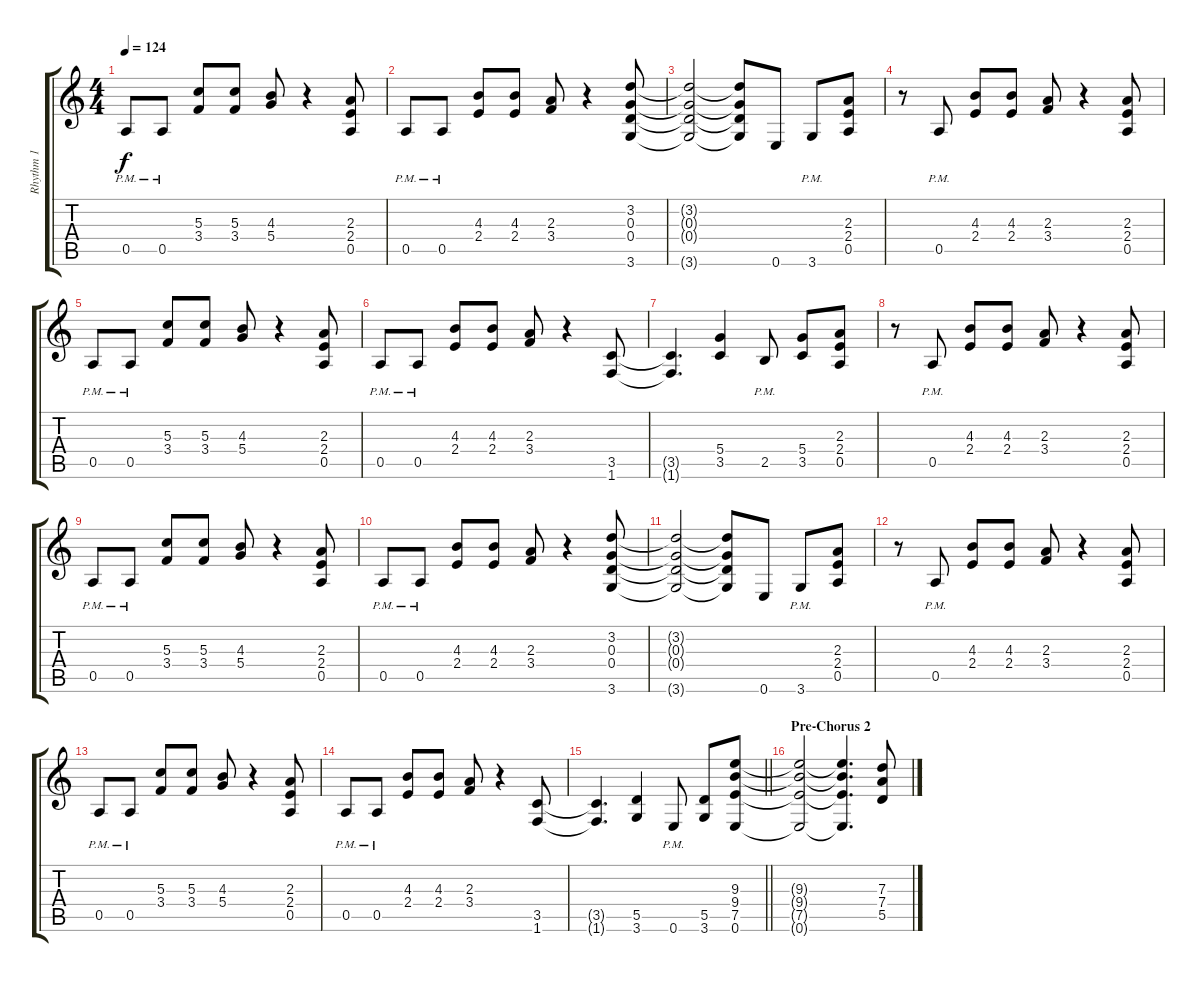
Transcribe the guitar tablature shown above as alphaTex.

\track ("Rhythm 1" "Rhythm 1") {instrument distortionguitar}
\staff {score tabs}
\tuning (E4 B3 G3 D3 A2 E2) {hide}
\ts (4 4)
\tempo 124
\clef g2
\ks c
0.5{pm}.8{dy f} 0.5{pm}.8 (5.3 3.4).8 (5.3 3.4).8 (4.3 5.4).8 r.4 (2.3 2.4 0.5).8 |
0.5{pm}.8 0.5{pm}.8 (4.3 2.4).8 (4.3 2.4).8 (2.3 3.4).8 r.4 (3.2 0.3 0.4 3.6).8 |
(3.2{t} 0.3{t} 0.4{t} 3.6{t}).2 (3.2{t} 0.3{t} 0.4{t} 3.6{t}).8 0.6.8 3.6{pm}.8 (2.3 2.4 0.5).8 |
r.8 0.5{pm}.8 (4.3 2.4).8 (4.3 2.4).8 (2.3 3.4).8 r.4 (2.3 2.4 0.5).8 |
0.5{pm}.8 0.5{pm}.8 (5.3 3.4).8 (5.3 3.4).8 (4.3 5.4).8 r.4 (2.3 2.4 0.5).8 |
0.5{pm}.8 0.5{pm}.8 (4.3 2.4).8 (4.3 2.4).8 (2.3 3.4).8 r.4 (3.5 1.6).8 |
(3.5{t} 1.6{t}).4{d} (5.4 3.5).4 2.5{pm}.8 (5.4 3.5).8 (2.3 2.4 0.5).8 |
r.8 0.5{pm}.8 (4.3 2.4).8 (4.3 2.4).8 (2.3 3.4).8 r.4 (2.3 2.4 0.5).8 |
0.5{pm}.8 0.5{pm}.8 (5.3 3.4).8 (5.3 3.4).8 (4.3 5.4).8 r.4 (2.3 2.4 0.5).8 |
0.5{pm}.8 0.5{pm}.8 (4.3 2.4).8 (4.3 2.4).8 (2.3 3.4).8 r.4 (3.2 0.3 0.4 3.6).8 |
(3.2{t} 0.3{t} 0.4{t} 3.6{t}).2 (3.2{t} 0.3{t} 0.4{t} 3.6{t}).8 0.6.8 3.6{pm}.8 (2.3 2.4 0.5).8 |
r.8 0.5{pm}.8 (4.3 2.4).8 (4.3 2.4).8 (2.3 3.4).8 r.4 (2.3 2.4 0.5).8 |
0.5{pm}.8 0.5{pm}.8 (5.3 3.4).8 (5.3 3.4).8 (4.3 5.4).8 r.4 (2.3 2.4 0.5).8 |
0.5{pm}.8 0.5{pm}.8 (4.3 2.4).8 (4.3 2.4).8 (2.3 3.4).8 r.4 (3.5 1.6).8 |
\barLineRight lightlight
(3.5{t} 1.6{t}).4{d} (5.5 3.6).4 0.6{pm}.8 (5.5 3.6).8 (9.3 9.4 7.5 0.6).8 |
\section ("" "Pre-Chorus 2")
(9.3{t} 9.4{t} 7.5{t} 0.6{t}).2 (9.3{t} 9.4{t} 7.5{t} 0.6{t}).4{d} (7.3 7.4 5.5).8
